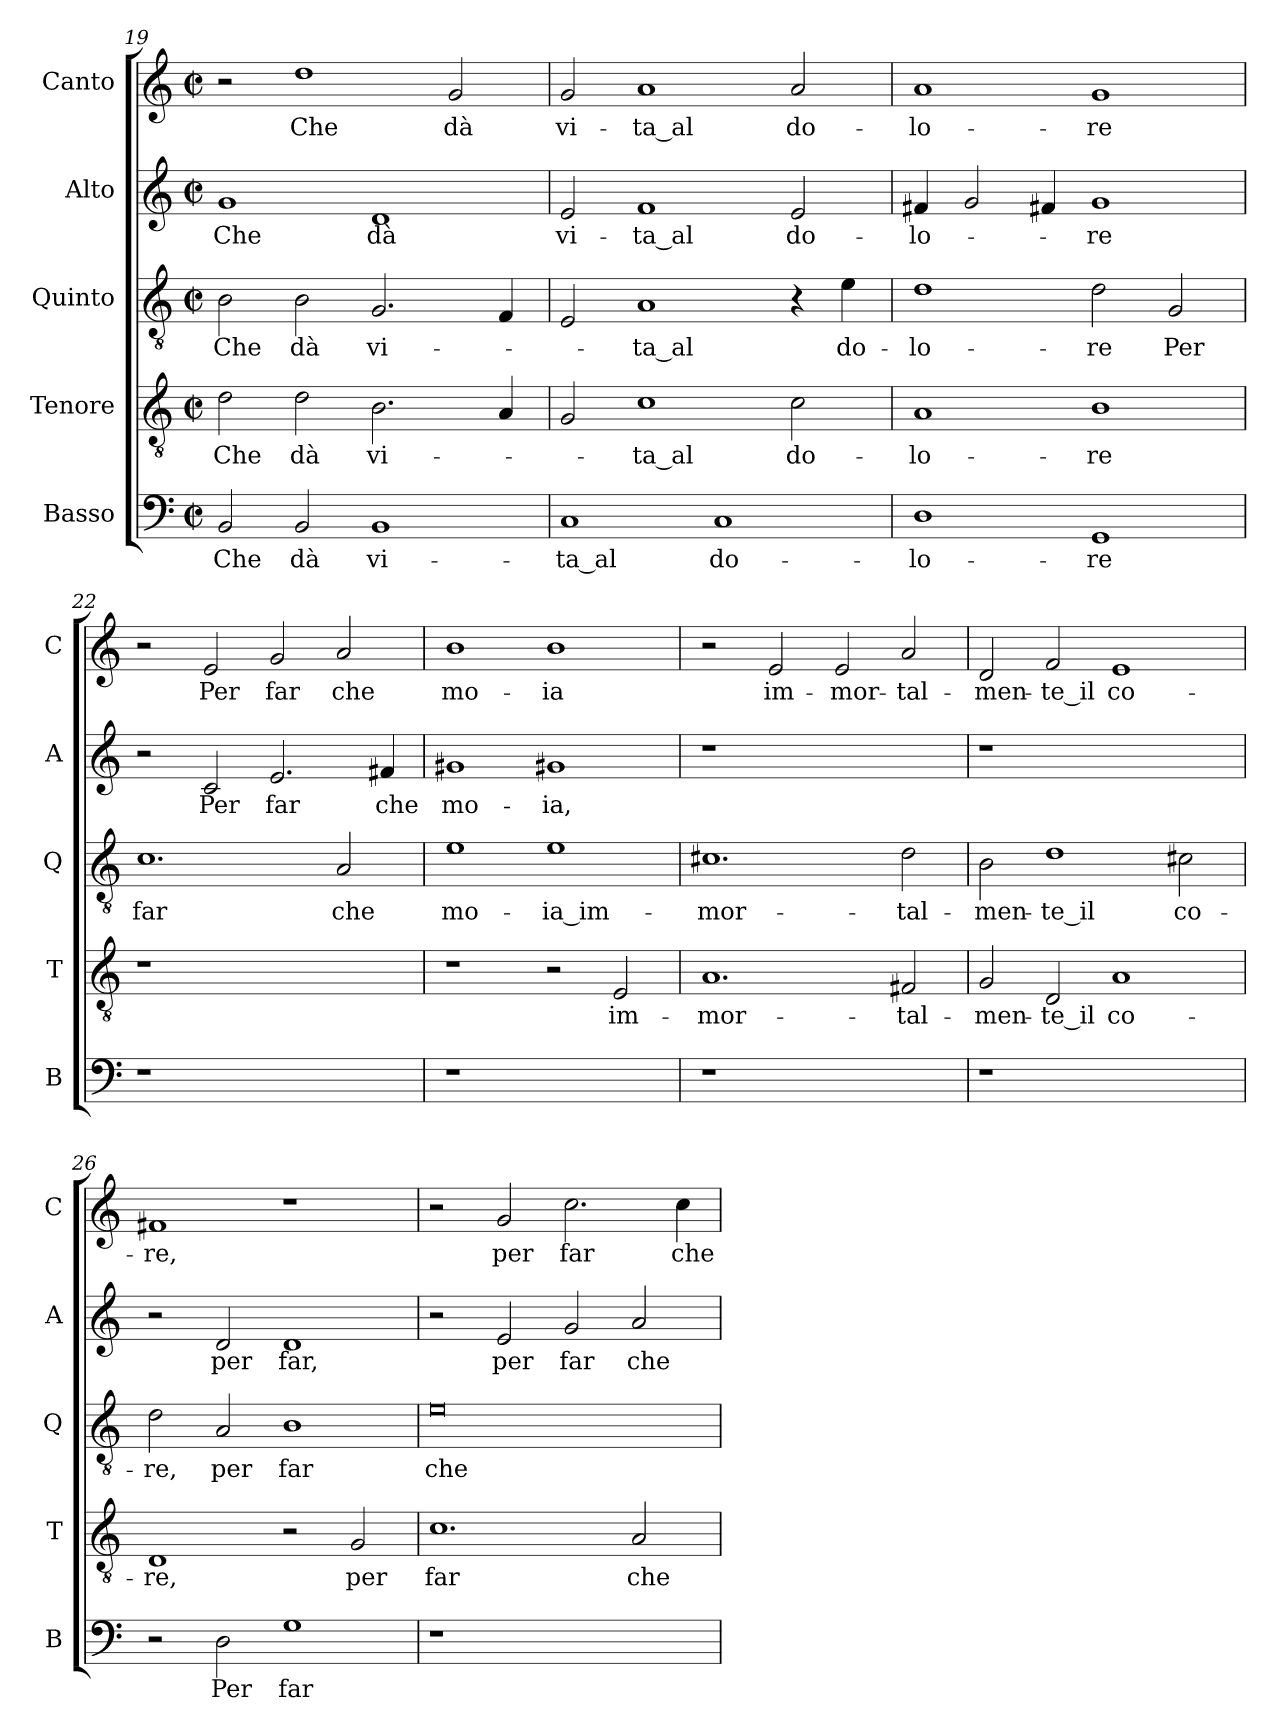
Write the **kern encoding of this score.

**kern	**text	**kern	**text	**kern	**text	**kern	**text	**kern	**text
*part5	*part5	*part4	*part4	*part3	*part3	*part2	*part2	*part1	*part1
*staff5	*staff5	*staff4	*staff4	*staff3	*staff3	*staff2	*staff2	*staff1	*staff1
*I"Basso	*	*I"Tenore	*	*I"Quinto	*	*I"Alto	*	*I"Canto	*
*I'B	*	*I'T	*	*I'Q	*	*I'A	*	*I'C	*
!!LO:PB:g=z
*clefF4	*	*clefGv2	*	*clefGv2	*	*clefG2	*	*clefG2	*
*k[]	*	*k[]	*	*k[]	*	*k[]	*	*k[]	*
*C:	*	*C:	*	*C:	*	*C:	*	*C:	*
*M2/2	*	*M2/2	*	*M2/2	*	*M2/2	*	*M2/2	*
*met(c|)	*	*met(c|)	*	*met(c|)	*	*met(c|)	*	*met(c|)	*
=19	=19	=19	=19	=19	=19	=19	=19	=19	=19
2BB	-Che	2d	-Che	2B	-Che	1g	-Che	2r	.
2BB	-dà	2d	-dà	2B	-dà	.	.	1dd	-Che
1BB	vi-	2.B	vi-	2.G	vi-	1d	-dà	.	.
.	.	.	.	.	.	.	.	2g	-dà
.	.	4A	.	4F	.	.	.	.	.
=20	=20	=20	=20	=20	=20	=20	=20	=20	=20
1C	-ta_al	2G	.	2E	.	2e	vi-	2g	vi-
.	.	1c	-ta_al	1A	-ta_al	1f	-ta_al	1a	-ta_al
1C	do-	.	.	.	.	.	.	.	.
.	.	2c	do-	4r	.	2e	do-	2a	do-
.	.	.	.	4e	do-	.	.	.	.
=21	=21	=21	=21	=21	=21	=21	=21	=21	=21
1D	lo-	1A	lo-	1d	lo-	4f#X	lo-	1a	lo-
.	.	.	.	.	.	2g	.	.	.
.	.	.	.	.	.	4f#X	.	.	.
1GG	-re	1B	-re	2d	-re	1g	-re	1g	-re
.	.	.	.	2G	-Per	.	.	.	.
=22	=22	=22	=22	=22	=22	=22	=22	=22	=22
1r	.	1r	.	1.c	-far	2r	.	2r	.
.	.	.	.	.	.	2c	-Per	2e	-Per
1ryy	.	1ryy	.	.	.	2.e	-far	2g	-far
.	.	.	.	2A	-che	.	.	2a	-che
.	.	.	.	.	.	4f#X	-che	.	.
=23	=23	=23	=23	=23	=23	=23	=23	=23	=23
1r	.	1r	.	1e	mo-	1g#X	mo-	1b	mo-
1ryy	.	2r	.	1e	ia_im-	1g#X	-ia,	1b	-ia
.	.	2E	im-	.	.	.	.	.	.
!!LO:LB:g=z
=24	=24	=24	=24	=24	=24	=24	=24	=24	=24
1r	.	1.A	mor-	1.c#X	mor-	1r	.	2r	.
.	.	.	.	.	.	.	.	2e	im-
1ryy	.	.	.	.	.	1ryy	.	2e	mor-
.	.	2F#X	tal-	2d	tal-	.	.	2a	tal-
=25	=25	=25	=25	=25	=25	=25	=25	=25	=25
1r	.	2G	men-	2B	men-	1r	.	2d	men-
.	.	2D	-te_il	1d	-te_il	.	.	2f	-te_il
1ryy	.	1A	co-	.	.	1ryy	.	1e	co-
.	.	.	.	2c#X	co-	.	.	.	.
=26	=26	=26	=26	=26	=26	=26	=26	=26	=26
2r	.	1D	-re,	2d	-re,	2r	.	1f#X	-re,
2D	-Per	.	.	2A	-per	2d	-per	.	.
1G	-far	2r	.	1B	-far	1d	-far,	1r	.
.	.	2G	-per	.	.	.	.	.	.
=27	=27	=27	=27	=27	=27	=27	=27	=27	=27
1r	.	1.c	-far	0e	-che	2r	.	2r	.
.	.	.	.	.	.	2e	-per	2g	-per
1ryy	.	.	.	.	.	2g	-far	2.cc	-far
.	.	2A	-che	.	.	2a	-che	.	.
.	.	.	.	.	.	.	.	4cc	-che
=	=	=	=	=	=	=	=	=	=
*-	*-	*-	*-	*-	*-	*-	*-	*-	*-
